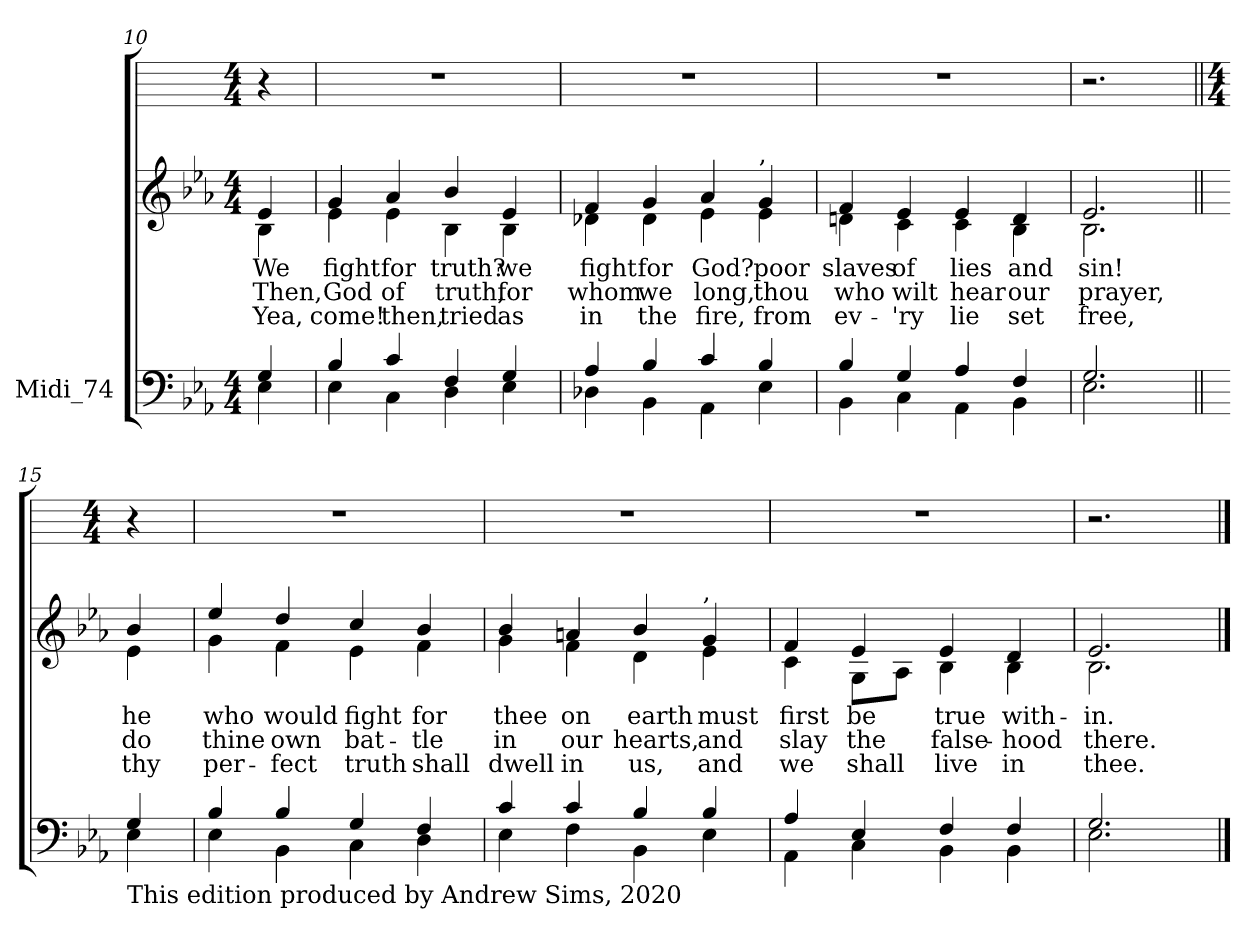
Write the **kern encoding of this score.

**kern	**kern	**text	**text	**text	**kern
*part3	*part2	*part2	*part2	*part2	*part1
*staff3	*staff2	*staff2	*staff2	*staff2	*staff1
*I"Midi_74	*	*	*	*	*
!!LO:LB:g=z
*clefF4	*clefG2	*	*	*	*
*k[b-e-a-]	*k[b-e-a-]	*	*	*	*
*E-:	*E-:	*	*	*	*
*M4/4	*M4/4	*	*	*	*M4/4
=10	=10	=10	=10	=10	=10
*^	*	*	*	*	*
!	!	!	!LO:LY:b	!LO:LY:b	!LO:LY:b	!
*	*	*^	*	*	*	*
4G/	4E-\	4e-/	4B-\	We	Then,	Yea,	4r
=11	=11	=11	=11	=11	=11	=11	=11
!	!	!	!	!LO:LY:b	!LO:LY:b	!LO:LY:b	!
4B-/	4E-\	4g/	4e-\	fight	God	come!	1r
!	!	!	!	!LO:LY:b	!LO:LY:b	!LO:LY:b	!
4c/	4C\	4a-/	4e-\	for	of	then,	.
!	!	!	!	!LO:LY:b	!LO:LY:b	!LO:LY:b	!
4F/	4D\	4b-/	4B-\	truth?	truth,	tried	.
!	!	!	!	!LO:LY:b	!LO:LY:b	!LO:LY:b	!
4G/	4E-\	4e-/	4B-\	we	for	as	.
=12	=12	=12	=12	=12	=12	=12	=12
!	!	!	!	!LO:LY:b	!LO:LY:b	!LO:LY:b	!
4A-/	4D-X\	4f/	4d-X\	fight	whom	in	1r
!	!	!	!	!LO:LY:b	!LO:LY:b	!LO:LY:b	!
4B-/	4BB-\	4g/	4d-\	for	we	the	.
!	!	!	!	!LO:LY:b	!LO:LY:b	!LO:LY:b	!
4c/	4AA-\	4a-/	4e-\	God?	long,	fire,	.
!	!	!LO:TX:a:t=,	!	!	!	!	!
!	!	!	!	!LO:LY:b	!LO:LY:b	!LO:LY:b	!
4B-/	4E-\	4g/	4e-\	poor	thou	from	.
=13	=13	=13	=13	=13	=13	=13	=13
!	!	!	!	!LO:LY:b	!LO:LY:b	!LO:LY:b	!
4B-/	4BB-\	4f/	4dn\	slaves	who	ev-	1r
!	!	!	!	!LO:LY:b	!LO:LY:b	!LO:LY:b	!
4G/	4C\	4e-/	4c\	-of	wilt	'ry	.
!	!	!	!	!LO:LY:b	!LO:LY:b	!LO:LY:b	!
4A-/	4AA-\	4e-/	4c\	lies	hear	lie	.
!	!	!	!	!LO:LY:b	!LO:LY:b	!LO:LY:b	!
4F/	4BB-\	4d/	4B-\	and	our	set	.
=14	=14	=14	=14	=14	=14	=14	=14
!	!	!	!	!LO:LY:b	!LO:LY:b	!LO:LY:b	!
2.G/	2.E-\	2.e-/	2.B-\	sin!	prayer,	free,	2.r
!!LO:LB:g=z
=15||	=15||	=15||	=15||	=15||	=15||	=15||	=15||
*	*	*	*	*	*	*	*M4/4
!LO:TX:b:t=This edition produced by Andrew Sims, 2020	!	!	!	!	!	!	!
!	!	!	!	!LO:LY:b	!LO:LY:b	!LO:LY:b	!
4G/	4E-\	4b-/	4e-\	he	do	thy	4r
=16	=16	=16	=16	=16	=16	=16	=16
!	!	!	!	!LO:LY:b	!LO:LY:b	!LO:LY:b	!
4B-/	4E-\	4ee-/	4g\	who	thine	per-	1r
!	!	!	!	!LO:LY:b	!LO:LY:b	!LO:LY:b	!
4B-/	4BB-\	4dd/	4f\	-would	own	fect	.
!	!	!	!	!LO:LY:b	!LO:LY:b	!LO:LY:b	!
4G/	4C\	4cc/	4e-\	fight	bat-	-truth	.
!	!	!	!	!LO:LY:b	!LO:LY:b	!LO:LY:b	!
4F/	4D\	4b-/	4f\	for	tle	shall	.
=17	=17	=17	=17	=17	=17	=17	=17
!	!	!	!	!LO:LY:b	!LO:LY:b	!LO:LY:b	!
4c/	4E-\	4b-/	4g\	thee	in	dwell	1r
!	!	!	!	!LO:LY:b	!LO:LY:b	!LO:LY:b	!
4c/	4F\	4an/	4f\	on	our	in	.
!	!	!	!	!LO:LY:b	!LO:LY:b	!LO:LY:b	!
4B-/	4BB-\	4b-/	4d\	earth	hearts,	us,	.
!	!	!LO:TX:a:t=,	!	!	!	!	!
!	!	!	!	!LO:LY:b	!LO:LY:b	!LO:LY:b	!
4B-/	4E-\	4g/	4e-\	must	and	and	.
=18	=18	=18	=18	=18	=18	=18	=18
!	!	!	!	!LO:LY:b	!LO:LY:b	!LO:LY:b	!
4A-/	4AA-\	4f/	4c\	first	slay	we	1r
!	!	!	!	!LO:LY:b	!LO:LY:b	!LO:LY:b	!
4E-/	4C\	4e-/	8GL	be	the	shall	.
.	.	.	8A-J	.	.	.	.
!	!	!	!	!LO:LY:b	!LO:LY:b	!LO:LY:b	!
4F/	4BB-\	4e-/	4B-\	true	false-	-live	.
!	!	!	!	!LO:LY:b	!LO:LY:b	!LO:LY:b	!
4F/	4BB-\	4d/	4B-\	with-	-hood	in	.
=19	=19	=19	=19	=19	=19	=19	=19
!	!	!	!	!LO:LY:b	!LO:LY:b	!LO:LY:b	!
2.G/	2.E-\	2.e-/	2.B-\	in.	there.	thee.	2.r
*v	*v	*	*	*	*	*	*
*	*v	*v	*	*	*	*
==	==	==	==	==	==
*-	*-	*-	*-	*-	*-
